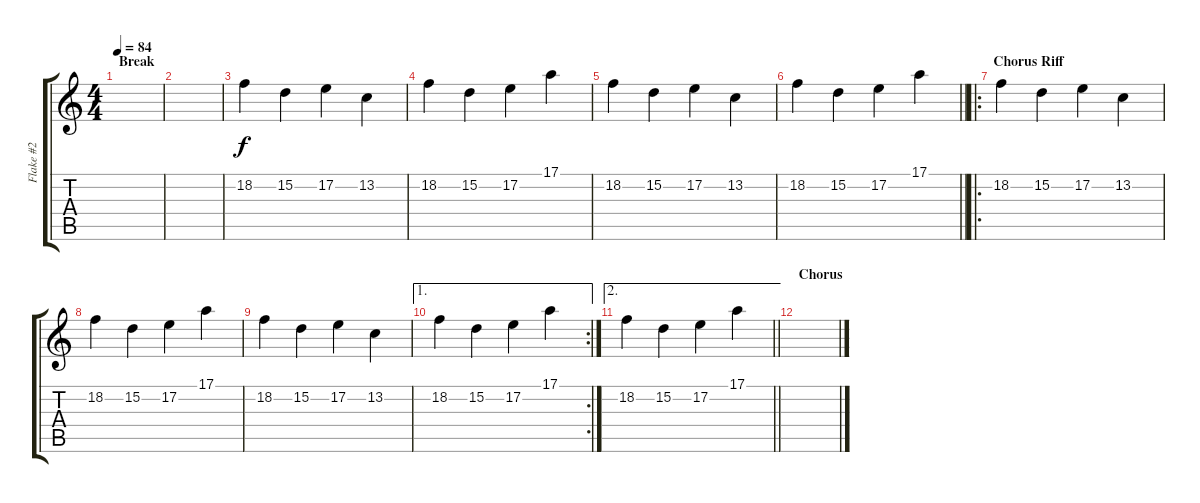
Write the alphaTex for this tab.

\track ("Flake #2" "Flake #2") {instrument choiraahs}
\staff {score tabs}
\tuning (E4 B3 G3 D3 A2 D2) {hide}
\ts (4 4)
\section ("" "Break")
\tempo 84
\clef g2
\ks c
|
|
18.2.4{volume 13 balance 0} 15.2.4 17.2.4 13.2.4 |
18.2.4 15.2.4 17.2.4 17.1.4 |
18.2.4 15.2.4 17.2.4 13.2.4 |
\barLineRight lightlight
18.2.4 15.2.4 17.2.4 17.1.4 |
\ro
\section ("" "Chorus Riff")
18.2.4{balance 8} 15.2.4 17.2.4 13.2.4 |
18.2.4 15.2.4 17.2.4 17.1.4 |
18.2.4 15.2.4 17.2.4 13.2.4 |
\ae 1
\rc 2
18.2.4 15.2.4 17.2.4 17.1.4 |
\ae 2
\barLineRight lightlight
18.2.4 15.2.4 17.2.4 17.1.4 |
\section ("" "Chorus")
